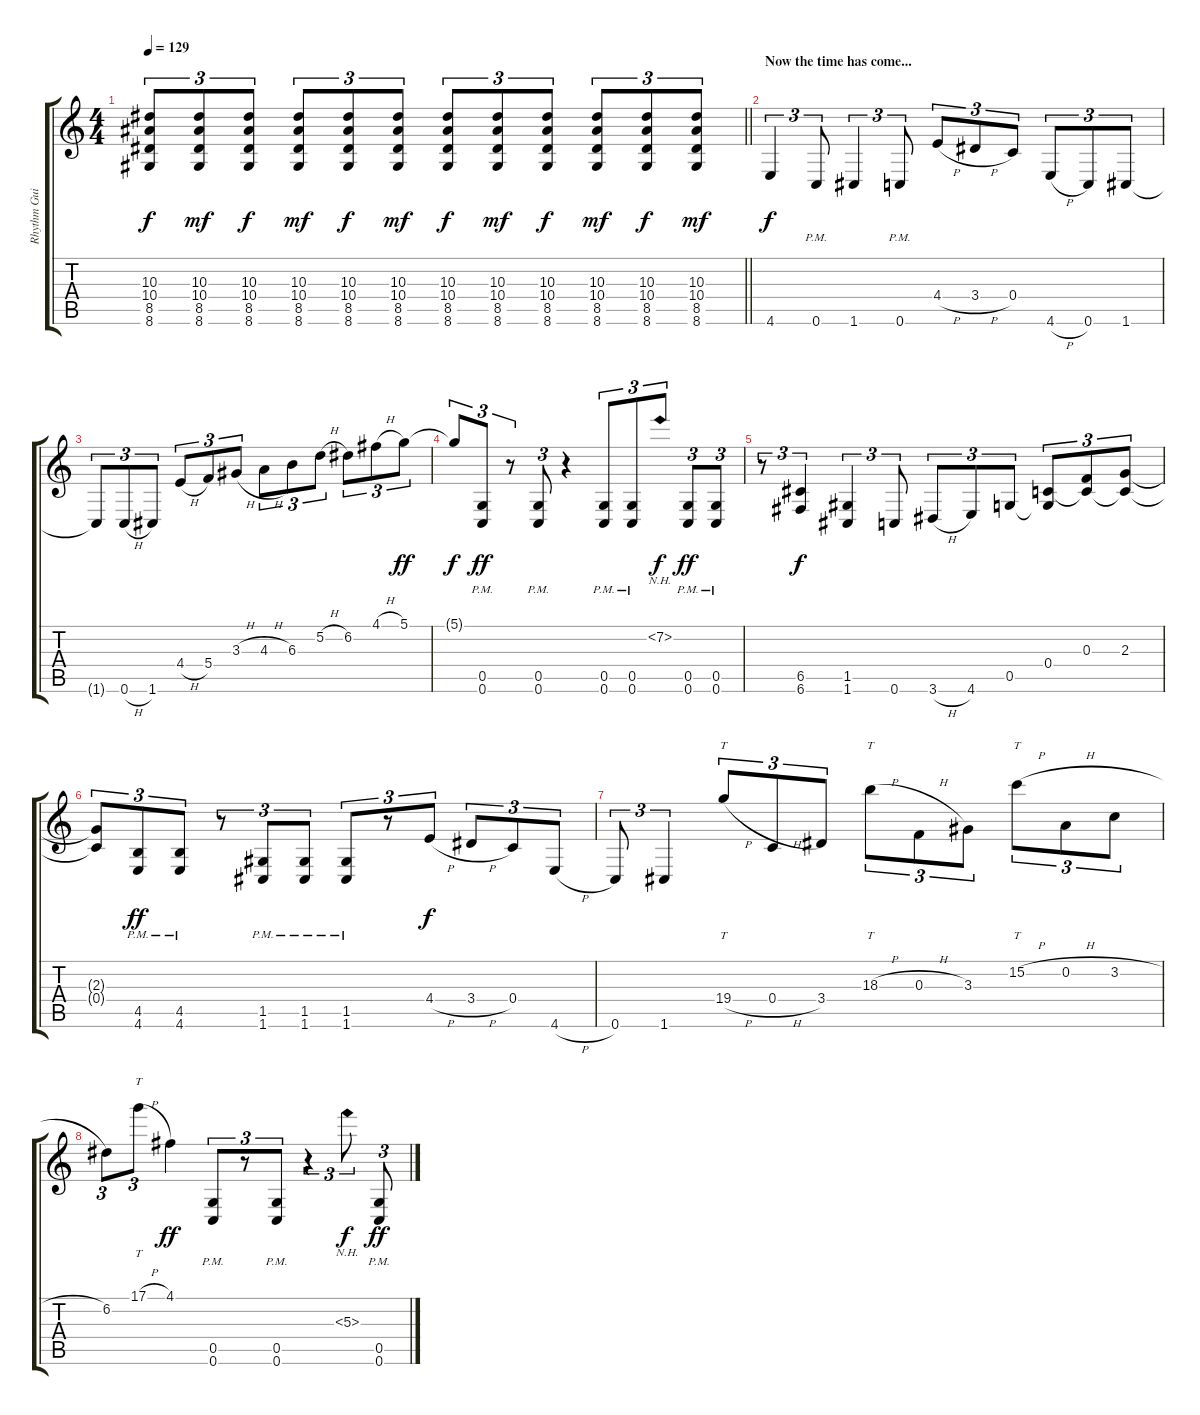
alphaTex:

\track ("Rhythm Guitar L" "Rhythm Gui") {instrument distortionguitar}
\staff {score tabs}
\tuning (D4 A3 F3 C3 G2 C2) {hide}
\ts (4 4)
\tempo 129
\clef g2
\barLineRight lightlight
\ks c
(10.3 10.4 8.5 8.6).8{tu (3 2) dy f} (10.3 10.4 8.5 8.6).8{tu (3 2) dy mf} (10.3 10.4 8.5 8.6).8{tu (3 2) dy f} (10.3 10.4 8.5 8.6).8{tu (3 2) dy mf} (10.3 10.4 8.5 8.6).8{tu (3 2) dy f} (10.3 10.4 8.5 8.6).8{tu (3 2) dy mf} (10.3 10.4 8.5 8.6).8{tu (3 2) dy f} (10.3 10.4 8.5 8.6).8{tu (3 2) dy mf} (10.3 10.4 8.5 8.6).8{tu (3 2) dy f} (10.3 10.4 8.5 8.6).8{tu (3 2) dy mf} (10.3 10.4 8.5 8.6).8{tu (3 2) dy f} (10.3 10.4 8.5 8.6).8{tu (3 2) dy mf} |
\section ("" "Now the time has come...")
4.6.4{tu (3 2) dy f volume 14} 0.6{pm}.8{tu (3 2)} 1.6.4{tu (3 2)} 0.6{pm}.8{tu (3 2)} 4.4{h}.8{tu (3 2)} 3.4{h}.8{tu (3 2)} 0.4.8{tu (3 2)} 4.6{h}.8{tu (3 2)} 0.6.8{tu (3 2)} 1.6.8{tu (3 2)} |
1.6{t}.8{tu (3 2)} 0.6{h}.8{tu (3 2)} 1.6.8{tu (3 2)} 4.4{h}.8{tu (3 2)} 5.4.8{tu (3 2)} 3.3{h}.8{tu (3 2)} 4.3{h}.8{tu (3 2)} 6.3.8{tu (3 2)} 5.2{h}.8{tu (3 2)} 6.2.8{tu (3 2)} 4.1{h}.8{tu (3 2)} 5.1.8{tu (3 2) dy ff} |
5.1{t}.8{tu (3 2) dy f} (0.5{pm} 0.6{pm}).8{tu (3 2) dy ff} r.8{tu (3 2)} (0.5{pm} 0.6{pm}).8{tu (3 2)} r.4 (0.5{pm} 0.6{pm}).8{tu (3 2)} (0.5{pm} 0.6{pm}).8{tu (3 2)} 7.2{nh}.8{tu (3 2) dy f} (0.5{pm} 0.6{pm}).8{tu (3 2) dy ff} (0.5{pm} 0.6{pm}).8{tu (3 2)} |
r.8{tu (3 2)} (6.5 6.6).4{tu (3 2) dy f} (1.5 1.6).4{tu (3 2)} 0.6.8{tu (3 2)} 3.6{h}.8{tu (3 2)} 4.6.8{tu (3 2)} 0.5.8{tu (3 2)} (0.4 0.5{t}).8{tu (3 2)} (0.3 0.4{t}).8{tu (3 2)} (2.3 0.4{t}).8{tu (3 2)} |
(2.3{t} 0.4{t}).8{tu (3 2)} (4.5{pm} 4.6{pm}).8{tu (3 2) dy ff} (4.5{pm} 4.6{pm}).8{tu (3 2)} r.8{tu (3 2)} (1.5{pm} 1.6{pm}).8{tu (3 2)} (1.5{pm} 1.6{pm}).8{tu (3 2)} (1.5{pm} 1.6{pm}).8{tu (3 2)} r.8{tu (3 2)} 4.4{h}.8{tu (3 2) dy f} 3.4{h}.8{tu (3 2)} 0.4.8{tu (3 2)} 4.6{h}.8{tu (3 2)} |
0.6.8{tu (3 2)} 1.6.4{tu (3 2)} 19.4{h}.8{tt tu (3 2)} 0.4{h}.8{tu (3 2)} 3.4.8{tu (3 2)} 18.3{h}.8{tt tu (3 2)} 0.3{h}.8{tu (3 2)} 3.3.8{tu (3 2)} 15.2{h}.8{tt tu (3 2)} 0.2{h}.8{tu (3 2)} 3.2{h}.8{tu (3 2)} |
6.2.8{tu (3 2)} 17.1{h}.8{tt tu (3 2)} 4.1.4{dy ff} (0.5{pm} 0.6{pm}).8{tu (3 2)} r.8{tu (3 2)} (0.5{pm} 0.6{pm}).8{tu (3 2)} r.4{tu (3 2)} 5.3{nh}.8{tu (3 2) dy f} (0.5{pm} 0.6{pm}).8{tu (3 2) dy ff}
